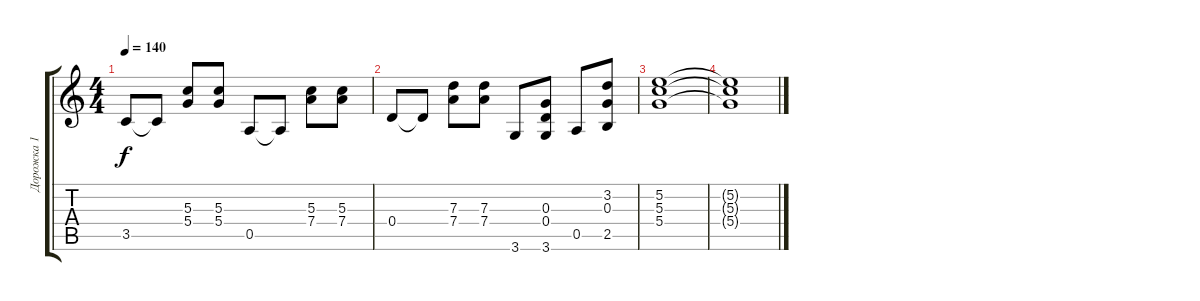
\track ("Дорожка 1" "Дорожка 1") {instrument electricguitarmuted}
\staff {score tabs}
\tuning (E4 B3 G3 D3 A2 E2) {hide}
\ts (4 4)
\tempo 140
\clef g2
\ks c
3.5.8{dy f} 3.5{t}.8 (5.3 5.4).8 (5.3 5.4).8 0.5.8 0.5{t}.8 (5.3 7.4).8 (5.3 7.4).8 |
0.4.8 0.4{t}.8 (7.3 7.4).8 (7.3 7.4).8 3.6.8 (0.3 0.4 3.6).8 0.5.8 (3.2 0.3 2.5).8 |
(5.2 5.3 5.4).1 |
(5.2{t} 5.3{t} 5.4{t}).1
